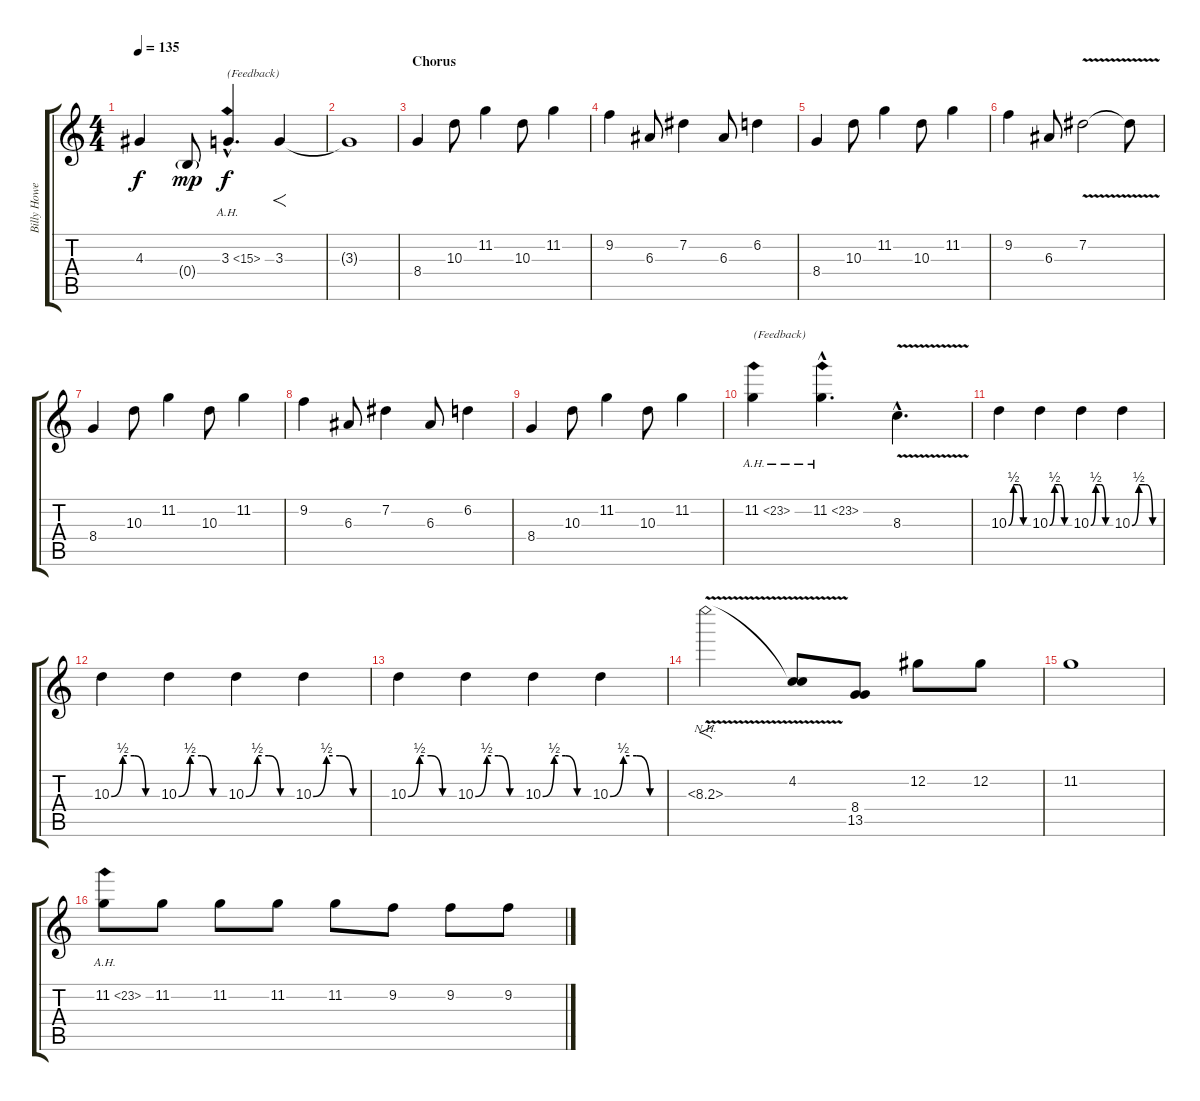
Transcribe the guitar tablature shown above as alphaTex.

\track ("Billy Howerdell" "Billy Howe") {instrument distortionguitar}
\staff {score tabs}
\tuning (Db4 Ab3 E3 B2 Gb2 Db2) {hide}
\ts (4 4)
\tempo 135
\clef g2
\ks c
4.3.4{dy f volume 11} 0.4{g}.8{dy mp} 3.3{ah 12 hac}.4{d txt "(Feedback)" dy f instrument reedorgan} 3.3.4{f volume 13 instrument distortionguitar} |
3.3{t}.1 |
\section ("" "Chorus")
8.4.4{volume 16} 10.3.8 11.2.4 10.3.8 11.2.4 |
9.2.4 6.3.8 7.2.4 6.3.8 6.2.4 |
8.4.4{volume 16} 10.3.8 11.2.4 10.3.8 11.2.4 |
9.2.4 6.3.8 7.2{v}.2 7.2{t}.8 |
8.4.4{volume 16} 10.3.8 11.2.4 10.3.8 11.2.4 |
9.2.4 6.3.8 7.2.4 6.3.8 6.2.4 |
8.4.4{volume 16} 10.3.8 11.2.4 10.3.8 11.2.4 |
11.2{ah 12}.4{txt "(Feedback)" instrument reedorgan} 11.2{ah 12 hac}.4{d} 8.3{v hac}.4{d volume 13 instrument distortionguitar} |
10.3{be (custom 0 0 15 2 30 2 45 0 60 0)}.4 10.3{be (custom 0 0 15 2 30 2 45 0 60 0)}.4 10.3{be (custom 0 0 15 2 30 2 45 0 60 0)}.4 10.3{be (custom 0 0 15 2 30 2 45 0 60 0)}.4 |
10.3{be (custom 0 0 15 2 30 2 45 0 60 0)}.4 10.3{be (custom 0 0 15 2 30 2 45 0 60 0)}.4 10.3{be (custom 0 0 15 2 30 2 45 0 60 0)}.4 10.3{be (custom 0 0 15 2 30 2 45 0 60 0)}.4 |
10.3{be (custom 0 0 15 2 30 2 45 0 60 0)}.4{volume 5} 10.3{be (custom 0 0 15 2 30 2 45 0 60 0)}.4 10.3{be (custom 0 0 15 2 30 2 45 0 60 0)}.4 10.3{be (custom 0 0 15 2 30 2 45 0 60 0)}.4 |
8.3{nh v}.2{f volume 10 instrument reedorgan} (4.2 8.3{t}).8 (8.4 13.5).8{instrument distortionguitar} 12.2.8 12.2.8 |
11.2.1 |
11.2{ah 12}.8 11.2.8 11.2.8 11.2.8 11.2.8 9.2.8 9.2.8 9.2.8
